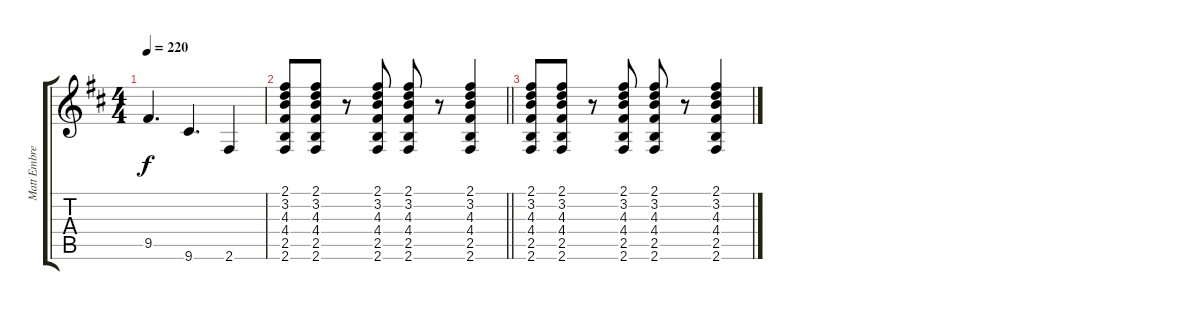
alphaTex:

\track ("Matt Embree" "Matt Embre") {instrument distortionguitar}
\staff {score tabs}
\tuning (E4 B3 G3 D3 A2 E2) {hide}
\ts (4 4)
\tempo 220
\clef g2
\ks d
9.5.4{d dy f} 9.6.4{d} 2.6.4 |
\barLineRight lightlight
(2.1 3.2 4.3 4.4 2.5 2.6).8 (2.1 3.2 4.3 4.4 2.5 2.6).8 r.8 (2.1 3.2 4.3 4.4 2.5 2.6).8 (2.1 3.2 4.3 4.4 2.5 2.6).8 r.8 (2.1 3.2 4.3 4.4 2.5 2.6).4 |
(2.1 3.2 4.3 4.4 2.5 2.6).8 (2.1 3.2 4.3 4.4 2.5 2.6).8 r.8 (2.1 3.2 4.3 4.4 2.5 2.6).8 (2.1 3.2 4.3 4.4 2.5 2.6).8 r.8 (2.1 3.2 4.3 4.4 2.5 2.6).4
